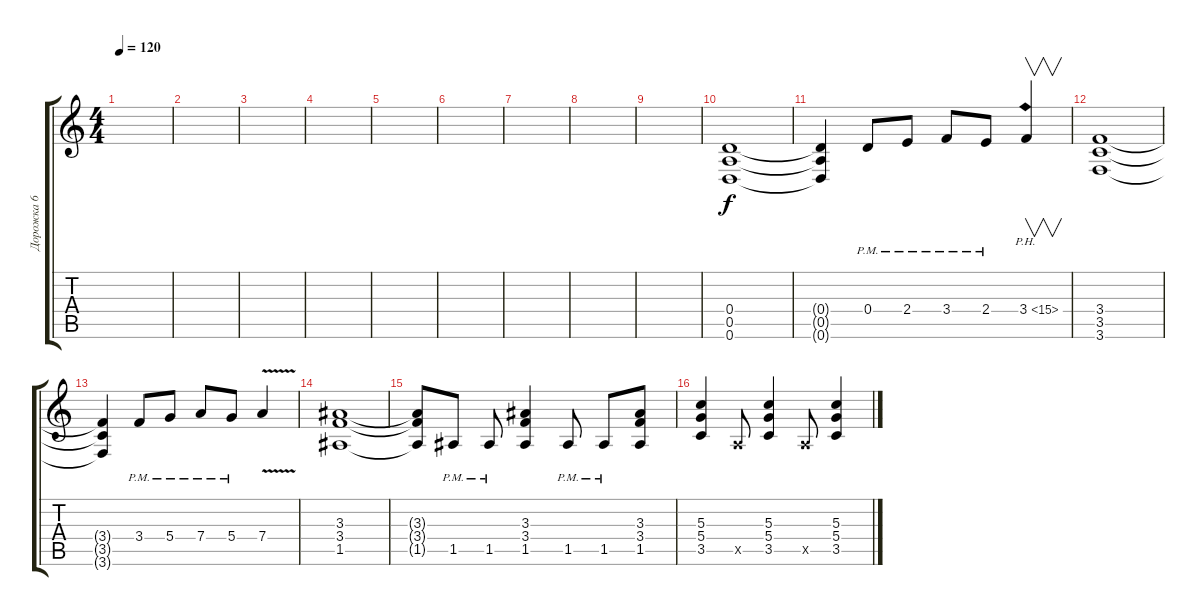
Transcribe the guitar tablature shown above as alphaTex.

\track ("Дорожка 6" "Дорожка 6") {instrument distortionguitar}
\staff {score tabs}
\tuning (E4 B3 G3 D3 A2 D2) {hide}
\ts (4 4)
\tempo 120
\clef g2
\ks c
|
|
|
|
|
|
|
|
|
(0.4 0.5 0.6).1 |
(0.4{t} 0.5{t} 0.6{t}).4 0.4{pm}.8 2.4{pm}.8 3.4{pm}.8 2.4{pm}.8 3.4{ph 12}.4{v} |
(3.4 3.5 3.6).1 |
(3.4{t} 3.5{t} 3.6{t}).4 3.4{pm}.8 5.4{pm}.8 7.4{pm}.8 5.4{pm}.8 7.4{v}.4 |
(3.3 3.4 1.5).1 |
(3.3{t} 3.4{t} 1.5{t}).8 1.5{pm}.8 1.5{pm}.8 (3.3 3.4 1.5).4 1.5{pm}.8 1.5{pm}.8 (3.3 3.4 1.5).8 |
(5.3 5.4 3.5).4 0.5{x}.8 (5.3 5.4 3.5).4 0.5{x}.8 (5.3 5.4 3.5).4
